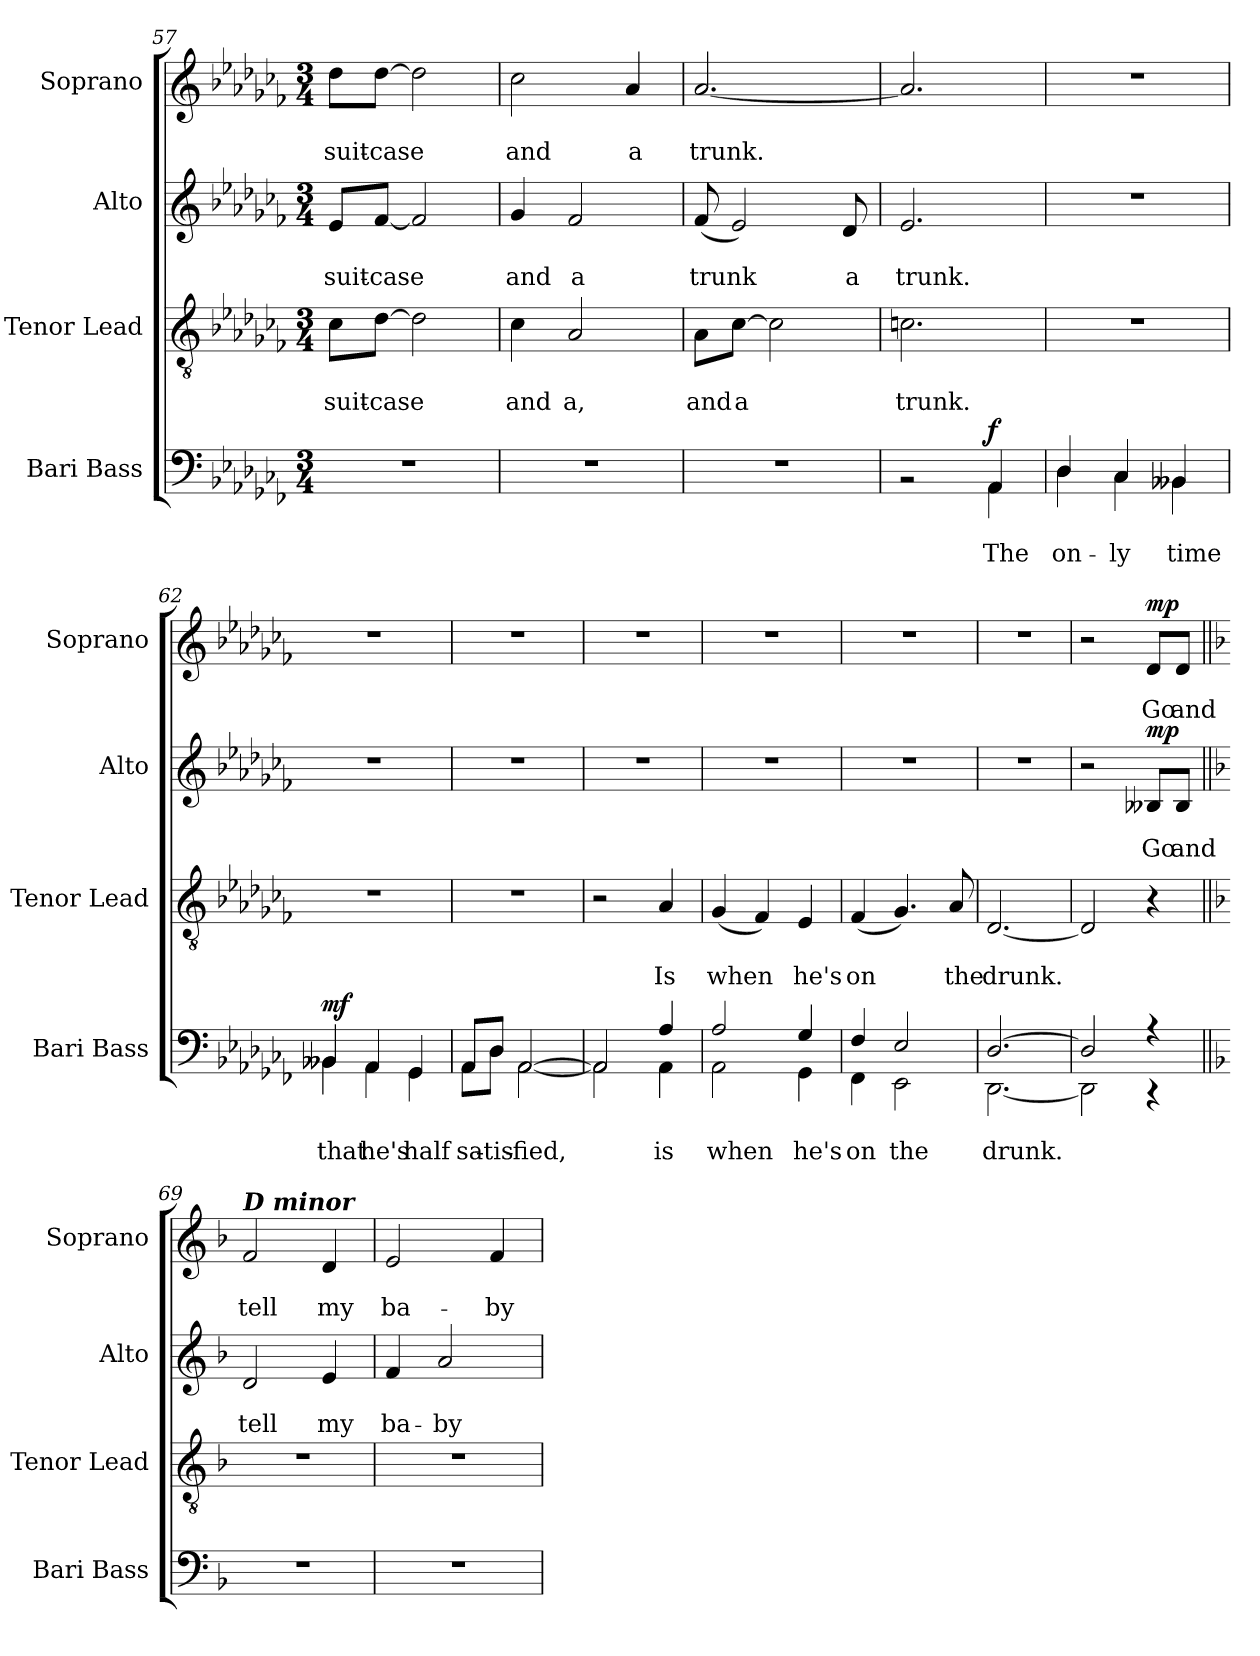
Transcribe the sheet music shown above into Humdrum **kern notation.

**kern	**text	**text	**dynam	**kern	**text	**text	**kern	**text	**text	**dynam	**kern	**text	**text	**dynam
*part4	*part4	*part4	*part4	*part3	*part3	*part3	*part2	*part2	*part2	*part2	*part1	*part1	*part1	*part1
*staff4	*staff4	*staff4	*staff4	*staff3	*staff3	*staff3	*staff2	*staff2	*staff2	*staff2	*staff1	*staff1	*staff1	*staff1
*I"Bari Bass	*	*	*	*I"Tenor Lead	*	*	*I"Alto	*	*	*	*I"Soprano	*	*	*
*I'Bari Bass	*	*	*	*I'Tenor  Lead	*	*	*I'Alto	*	*	*	*I'Soprano	*	*	*
*clefF4	*	*	*	*clefGv2	*	*	*clefG2	*	*	*	*clefG2	*	*	*
*k[b-e-a-d-g-c-f-]	*	*	*	*k[b-e-a-d-g-c-f-]	*	*	*k[b-e-a-d-g-c-f-]	*	*	*	*k[b-e-a-d-g-c-f-]	*	*	*
*M3/4	*	*	*	*M3/4	*	*	*M3/4	*	*	*	*M3/4	*	*	*
=57	=57	=57	=57	=57	=57	=57	=57	=57	=57	=57	=57	=57	=57	=57
2.r	.	.	.	8c-\L	.	suit-	8e-/L	.	suit-	.	8dd-\L	.	suit-	.
.	.	.	.	[8d-\J	.	-case	[8f-/J	.	-case	.	[8dd-\J	.	-case	.
.	.	.	.	2d-\]	.	.	2f-/]	.	.	.	2dd-\]	.	.	.
=58	=58	=58	=58	=58	=58	=58	=58	=58	=58	=58	=58	=58	=58	=58
2.r	.	.	.	4c-\	.	and	4g-/	.	and	.	2cc-\	.	and	.
.	.	.	.	2A-/	.	a,	2f-/	.	a	.	.	.	.	.
.	.	.	.	.	.	.	.	.	.	.	4a-/	.	a	.
!!LO:LB:g=z
=59	=59	=59	=59	=59	=59	=59	=59	=59	=59	=59	=59	=59	=59	=59
2.r	.	.	.	8A-\L	.	and	(8f-/	.	trunk	.	[2.a-/	.	trunk.	.
.	.	.	.	[8c-\J	.	a	2e-/)	.	.	.	.	.	.	.
.	.	.	.	2c-\]	.	.	.	.	.	.	.	.	.	.
.	.	.	.	.	.	.	8d-/	.	a	.	.	.	.	.
=60	=60	=60	=60	=60	=60	=60	=60	=60	=60	=60	=60	=60	=60	=60
*^	*	*	*	*	*	*	*	*	*	*	*	*	*	*
2rBB	2ryy	.	.	.	2.cn\	.	trunk.	2.e-/	.	trunk.	.	2.a-/]	.	.	.
!	!	!	!	!LO:DY:a	!	!	!	!	!	!	!	!	!	!	!
4AA-/	4AA-\	.	The	f	.	.	.	.	.	.	.	.	.	.	.
=61	=61	=61	=61	=61	=61	=61	=61	=61	=61	=61	=61	=61	=61	=61	=61
4D-/	4D-\	.	on-	.	2.r	.	.	2.r	.	.	.	2.r	.	.	.
4C-/	4C-\	.	-ly	.	.	.	.	.	.	.	.	.	.	.	.
4BB--X/	4BB--\	.	time	.	.	.	.	.	.	.	.	.	.	.	.
=62	=62	=62	=62	=62	=62	=62	=62	=62	=62	=62	=62	=62	=62	=62	=62
!	!	!	!	!LO:DY:a	!	!	!	!	!	!	!	!	!	!	!
4BB--X/	4BB--\	.	that	mf	2.r	.	.	2.r	.	.	.	2.r	.	.	.
4AA-/	4AA-\	.	he's	.	.	.	.	.	.	.	.	.	.	.	.
4GG-/	4GG-\	.	half	.	.	.	.	.	.	.	.	.	.	.	.
=63	=63	=63	=63	=63	=63	=63	=63	=63	=63	=63	=63	=63	=63	=63	=63
8AA-/L	8AA-\L	.	sa-	.	2.r	.	.	2.r	.	.	.	2.r	.	.	.
8D-/J	8D-\J	.	-tis-	.	.	.	.	.	.	.	.	.	.	.	.
[2AA-/	[2AA-\	.	-fied,	.	.	.	.	.	.	.	.	.	.	.	.
=64	=64	=64	=64	=64	=64	=64	=64	=64	=64	=64	=64	=64	=64	=64	=64
2AA-/]	2AA-\]	.	.	.	2r	.	.	2.r	.	.	.	2.r	.	.	.
4A-/	4AA-\	.	is	.	4A-/	.	Is	.	.	.	.	.	.	.	.
=65	=65	=65	=65	=65	=65	=65	=65	=65	=65	=65	=65	=65	=65	=65	=65
2A-/	2AA-\	.	when	.	(4G-/	.	when	2.r	.	.	.	2.r	.	.	.
.	.	.	.	.	4F-/)	.	.	.	.	.	.	.	.	.	.
4G-/	4GG-\	.	he's	.	4E-/	.	he's	.	.	.	.	.	.	.	.
!!LO:PB:g=z
=66	=66	=66	=66	=66	=66	=66	=66	=66	=66	=66	=66	=66	=66	=66	=66
4F-/	4FF-\	.	on	.	(4F-/	.	on	2.r	.	.	.	2.r	.	.	.
2E-/	2EE-\	.	the	.	4.G-/)	.	.	.	.	.	.	.	.	.	.
.	.	.	.	.	8A-/	.	the	.	.	.	.	.	.	.	.
=67	=67	=67	=67	=67	=67	=67	=67	=67	=67	=67	=67	=67	=67	=67	=67
[2.D-/	[2.DD-\	.	drunk.	.	[2.D-/	.	drunk.	2.r	.	.	.	2.r	.	.	.
=68	=68	=68	=68	=68	=68	=68	=68	=68	=68	=68	=68	=68	=68	=68	=68
2D-/]	2DD-\]	.	.	.	2D-/]	.	.	2r	.	.	.	2r	.	.	.
!	!	!	!	!	!	!	!	!	!	!	!LO:DY:a	!	!	!	!LO:DY:a
4r	4r	.	.	.	4r	.	.	8B--X/L	.	Go	mp	8d-/L	.	Go	mp
.	.	.	.	.	.	.	.	8B--/J	.	and	.	8d-/J	.	and	.
*v	*v	*	*	*	*	*	*	*	*	*	*	*	*	*	*
=69||	=69||	=69||	=69||	=69||	=69||	=69||	=69||	=69||	=69||	=69||	=69||	=69||	=69||	=69||
*k[b-]	*	*	*	*k[b-]	*	*	*k[b-]	*	*	*	*k[b-]	*	*	*
!	!	!	!	!	!	!	!	!	!	!	!LO:TX:a:Bi:t=D minor	!	!	!
2.r	.	.	.	2.r	.	.	2d/	.	tell	.	2f/	.	tell	.
.	.	.	.	.	.	.	4e/	.	my	.	4d/	.	my	.
=70	=70	=70	=70	=70	=70	=70	=70	=70	=70	=70	=70	=70	=70	=70
2.r	.	.	.	2.r	.	.	4f/	.	ba-	.	2e/	.	ba-	.
.	.	.	.	.	.	.	2a/	.	-by	.	.	.	.	.
.	.	.	.	.	.	.	.	.	.	.	4f/	.	-by	.
=	=	=	=	=	=	=	=	=	=	=	=	=	=	=
*-	*-	*-	*-	*-	*-	*-	*-	*-	*-	*-	*-	*-	*-	*-
